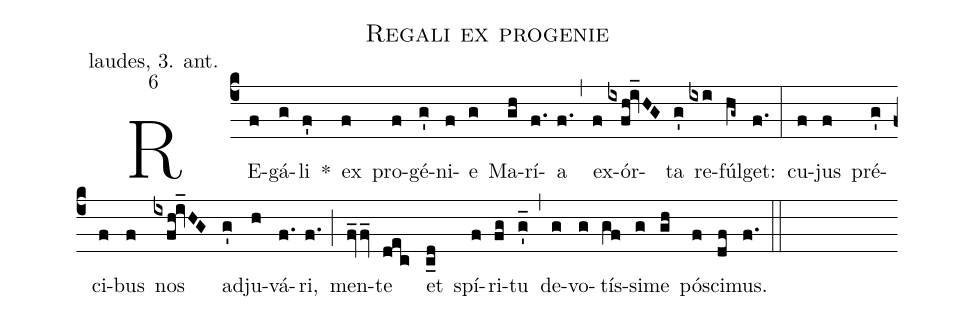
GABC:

name: Regali ex progenie;
office-part: laudes, 3. ant.;
mode: 6;
%%
(c4) RE(f)gá(g)li(f') *() ex(f) pro(f)gé(g')ni(f)e(g) Ma(gh)rí(f.)a(f.) (,)
ex(f)ór(ixfh!iv_HG)ta(g') re(ixi)fúl(hg~)get:(f.) (:)
cu(f)jus(f) pré(g')ci(f)bus(f) nos(ixfh!iv_HG) ad(g')ju(h)vá(f.)ri,(f.) (;)
men(fv_fv_)te(dec) et(c_d) spí(f)ri(fg)tu(g_') (,)
de(g)vo(g)tís(gf)si(g)me(gh) pós(f)ci(df)mus.(f.) (::)
